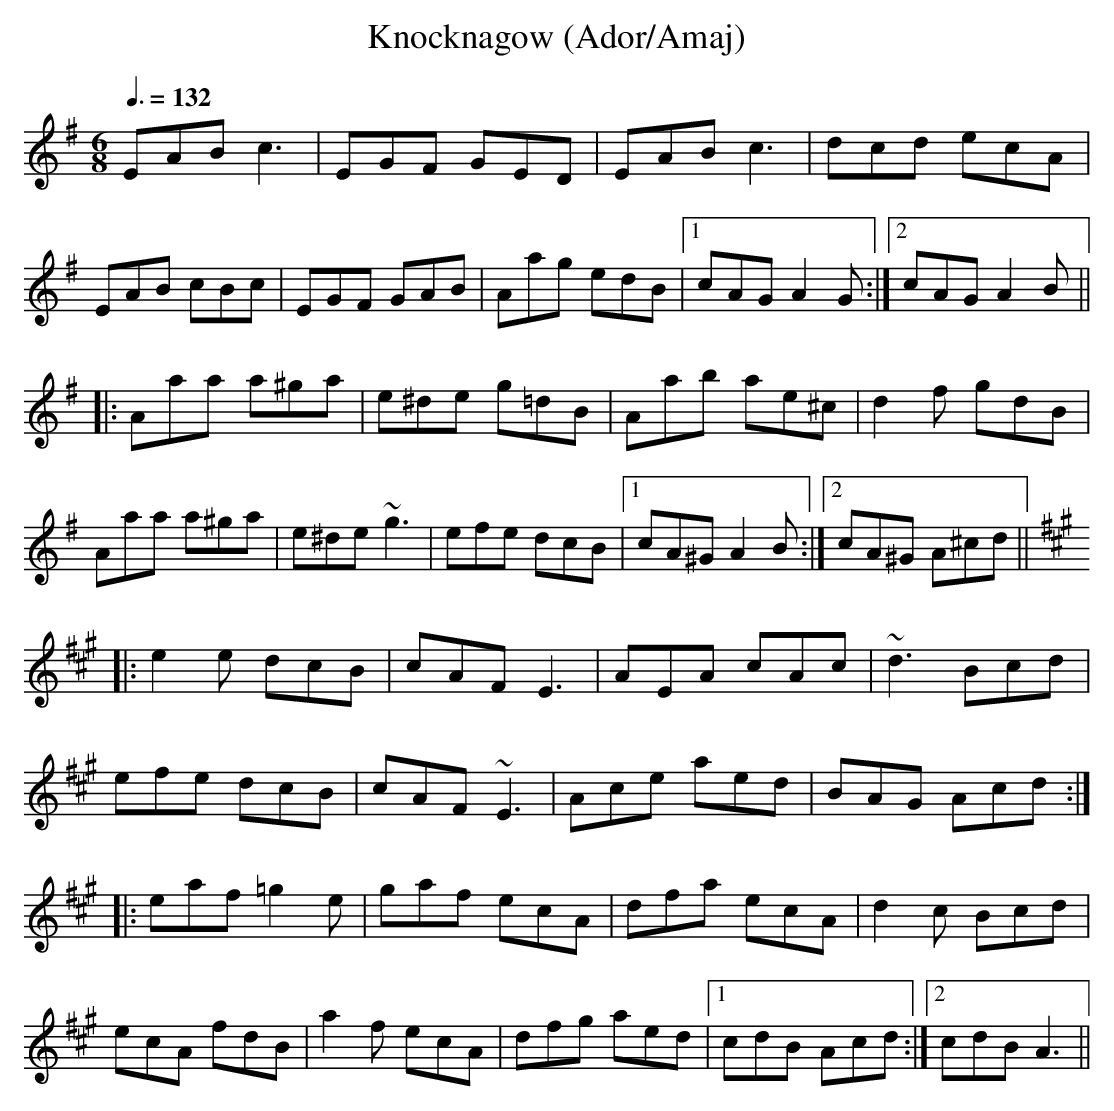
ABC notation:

X:1
T:Knocknagow (Ador/Amaj) %X
Q:3/8=132
M:6/8
L:1/8
K:Ador
EAB c3|EGF GED|EAB c3|dcd ecA|
EAB cBc|EGF GAB|Aag edB|1 cAG A2G:|2 cAG A2B||
|:Aaa a^ga|e^de g=dB|Aab ae^c|d2f gdB|
Aaa a^ga|e^de ~g3|efe dcB|1cA^G A2B:|2cA^G A^cd||
K:Amaj
|:e2e dcB|cAF E3|AEA cAc|~d3 Bcd|
efe dcB|cAF ~E3|Ace aed|BAG Acd:|
|:eaf =g2e|gaf ecA|dfa ecA|d2c Bcd|
ecA fdB|a2f ecA|dfg aed|1 cdB Acd:|2 cdB A3||
